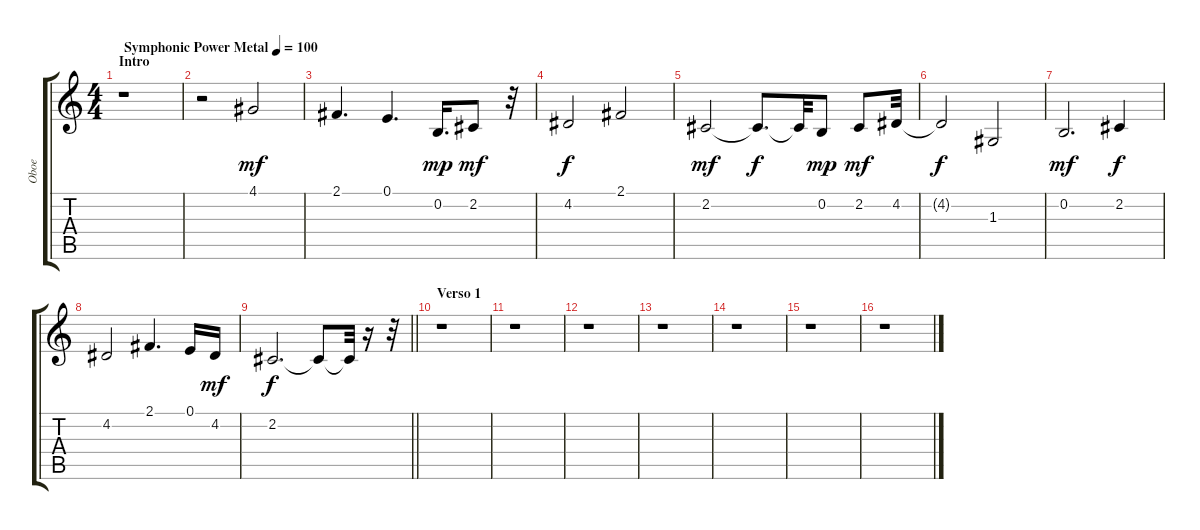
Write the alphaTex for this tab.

\track ("Oboe" "Oboe") {instrument oboe}
\staff {score tabs}
\tuning (E4 B3 G3 D3 A2 E2) {hide}
\ts (4 4)
\section ("" "Intro")
\tempo (100 "Symphonic Power Metal")
\clef g2
\ks c
r.1{dy mf instrument oboe} |
r.2 4.1.2 |
2.1.4{d} 0.1.4{d} 0.2.16{d dy mp} 2.2.8{dy mf} r.32 |
4.2.2{dy f} 2.1.2 |
2.2.2{dy mf} 2.2{t}.8{d dy f} 2.2{t}.32 0.2.8{dy mp} 2.2.8{dy mf} 4.2.32 |
4.2{t}.2{dy f} 1.3.2 |
0.2.2{d dy mf} 2.2.4{dy f} |
4.2.2 2.1.4{d} 0.1.16 4.2.16{dy mf} |
\barLineRight lightlight
2.2.2{d dy f} 2.2{t}.8 2.2{t}.32 r.16 r.32 |
\section ("" "Verso 1")
r.1 |
r.1 |
r.1 |
r.1 |
r.1 |
r.1 |
r.1
